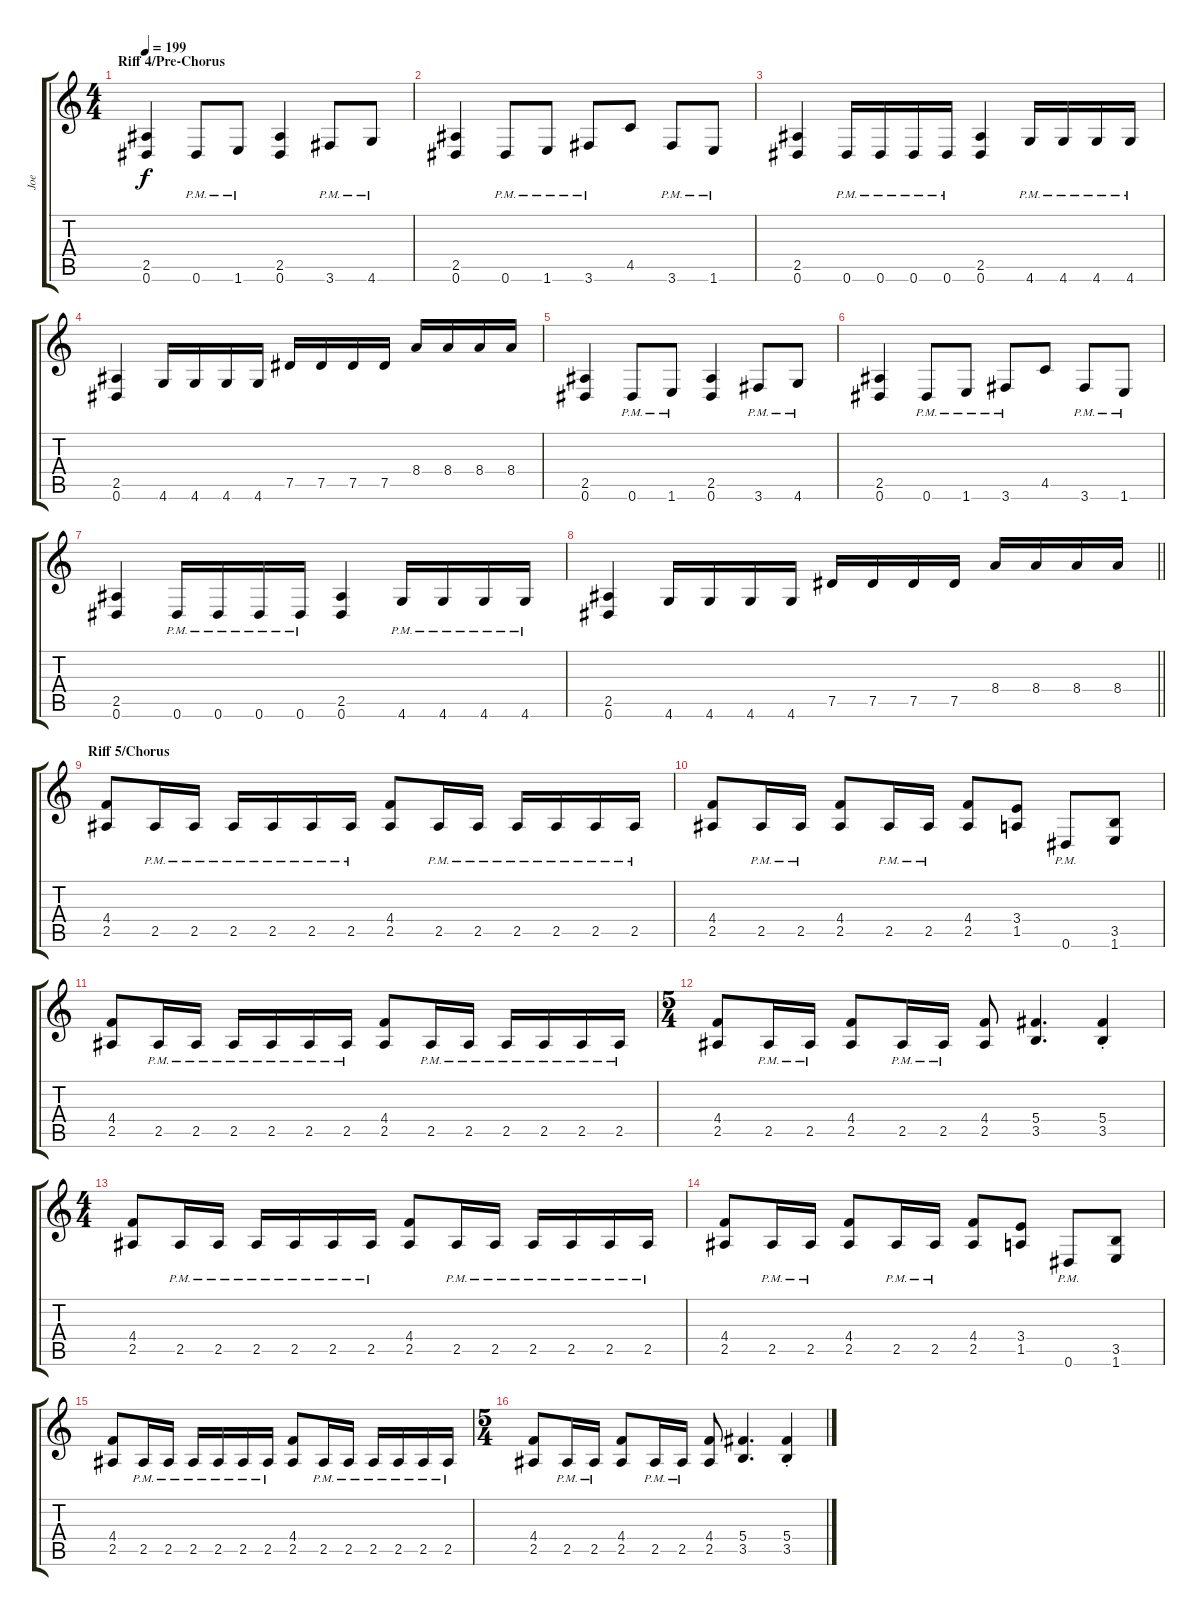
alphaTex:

\track ("Joe" "Joe") {instrument distortionguitar}
\staff {score tabs}
\tuning (Eb4 Bb3 Gb3 Db3 Ab2 Eb2) {hide}
\ts (4 4)
\section ("" "Riff 4/Pre-Chorus")
\tempo 199
\clef g2
\ks c
(2.5 0.6).4{dy f} 0.6{pm}.8 1.6{pm}.8 (2.5 0.6).4 3.6{pm}.8 4.6{pm}.8 |
(2.5 0.6).4 0.6{pm}.8 1.6{pm}.8 3.6{pm}.8 4.5.8 3.6{pm}.8 1.6{pm}.8 |
(2.5 0.6).4 0.6{pm}.16 0.6{pm}.16 0.6{pm}.16 0.6{pm}.16 (2.5 0.6).4 4.6{pm}.16 4.6{pm}.16 4.6{pm}.16 4.6{pm}.16 |
(2.5 0.6).4 4.6.16 4.6.16 4.6.16 4.6.16 7.5.16 7.5.16 7.5.16 7.5.16 8.4.16 8.4.16 8.4.16 8.4.16 |
(2.5 0.6).4 0.6{pm}.8 1.6{pm}.8 (2.5 0.6).4 3.6{pm}.8 4.6{pm}.8 |
(2.5 0.6).4 0.6{pm}.8 1.6{pm}.8 3.6{pm}.8 4.5.8 3.6{pm}.8 1.6{pm}.8 |
(2.5 0.6).4 0.6{pm}.16 0.6{pm}.16 0.6{pm}.16 0.6{pm}.16 (2.5 0.6).4 4.6{pm}.16 4.6{pm}.16 4.6{pm}.16 4.6{pm}.16 |
\barLineRight lightlight
(2.5 0.6).4 4.6.16 4.6.16 4.6.16 4.6.16 7.5.16 7.5.16 7.5.16 7.5.16 8.4.16 8.4.16 8.4.16 8.4.16 |
\section ("" "Riff 5/Chorus")
(4.4 2.5).8 2.5{pm}.16 2.5{pm}.16 2.5{pm}.16 2.5{pm}.16 2.5{pm}.16 2.5{pm}.16 (4.4 2.5).8 2.5{pm}.16 2.5{pm}.16 2.5{pm}.16 2.5{pm}.16 2.5{pm}.16 2.5{pm}.16 |
(4.4 2.5).8 2.5{pm}.16 2.5{pm}.16 (4.4 2.5).8 2.5{pm}.16 2.5{pm}.16 (4.4 2.5).8 (3.4 1.5).8 0.6{pm}.8 (3.5 1.6).8 |
(4.4 2.5).8 2.5{pm}.16 2.5{pm}.16 2.5{pm}.16 2.5{pm}.16 2.5{pm}.16 2.5{pm}.16 (4.4 2.5).8 2.5{pm}.16 2.5{pm}.16 2.5{pm}.16 2.5{pm}.16 2.5{pm}.16 2.5{pm}.16 |
\ts (5 4)
(4.4 2.5).8 2.5{pm}.16 2.5{pm}.16 (4.4 2.5).8 2.5{pm}.16 2.5{pm}.16 (4.4 2.5).8 (5.4 3.5).4{d} (5.4{st} 3.5{st}).4 |
\ts (4 4)
(4.4 2.5).8 2.5{pm}.16 2.5{pm}.16 2.5{pm}.16 2.5{pm}.16 2.5{pm}.16 2.5{pm}.16 (4.4 2.5).8 2.5{pm}.16 2.5{pm}.16 2.5{pm}.16 2.5{pm}.16 2.5{pm}.16 2.5{pm}.16 |
(4.4 2.5).8 2.5{pm}.16 2.5{pm}.16 (4.4 2.5).8 2.5{pm}.16 2.5{pm}.16 (4.4 2.5).8 (3.4 1.5).8 0.6{pm}.8 (3.5 1.6).8 |
(4.4 2.5).8 2.5{pm}.16 2.5{pm}.16 2.5{pm}.16 2.5{pm}.16 2.5{pm}.16 2.5{pm}.16 (4.4 2.5).8 2.5{pm}.16 2.5{pm}.16 2.5{pm}.16 2.5{pm}.16 2.5{pm}.16 2.5{pm}.16 |
\ts (5 4)
(4.4 2.5).8 2.5{pm}.16 2.5{pm}.16 (4.4 2.5).8 2.5{pm}.16 2.5{pm}.16 (4.4 2.5).8 (5.4 3.5).4{d} (5.4{st} 3.5{st}).4
